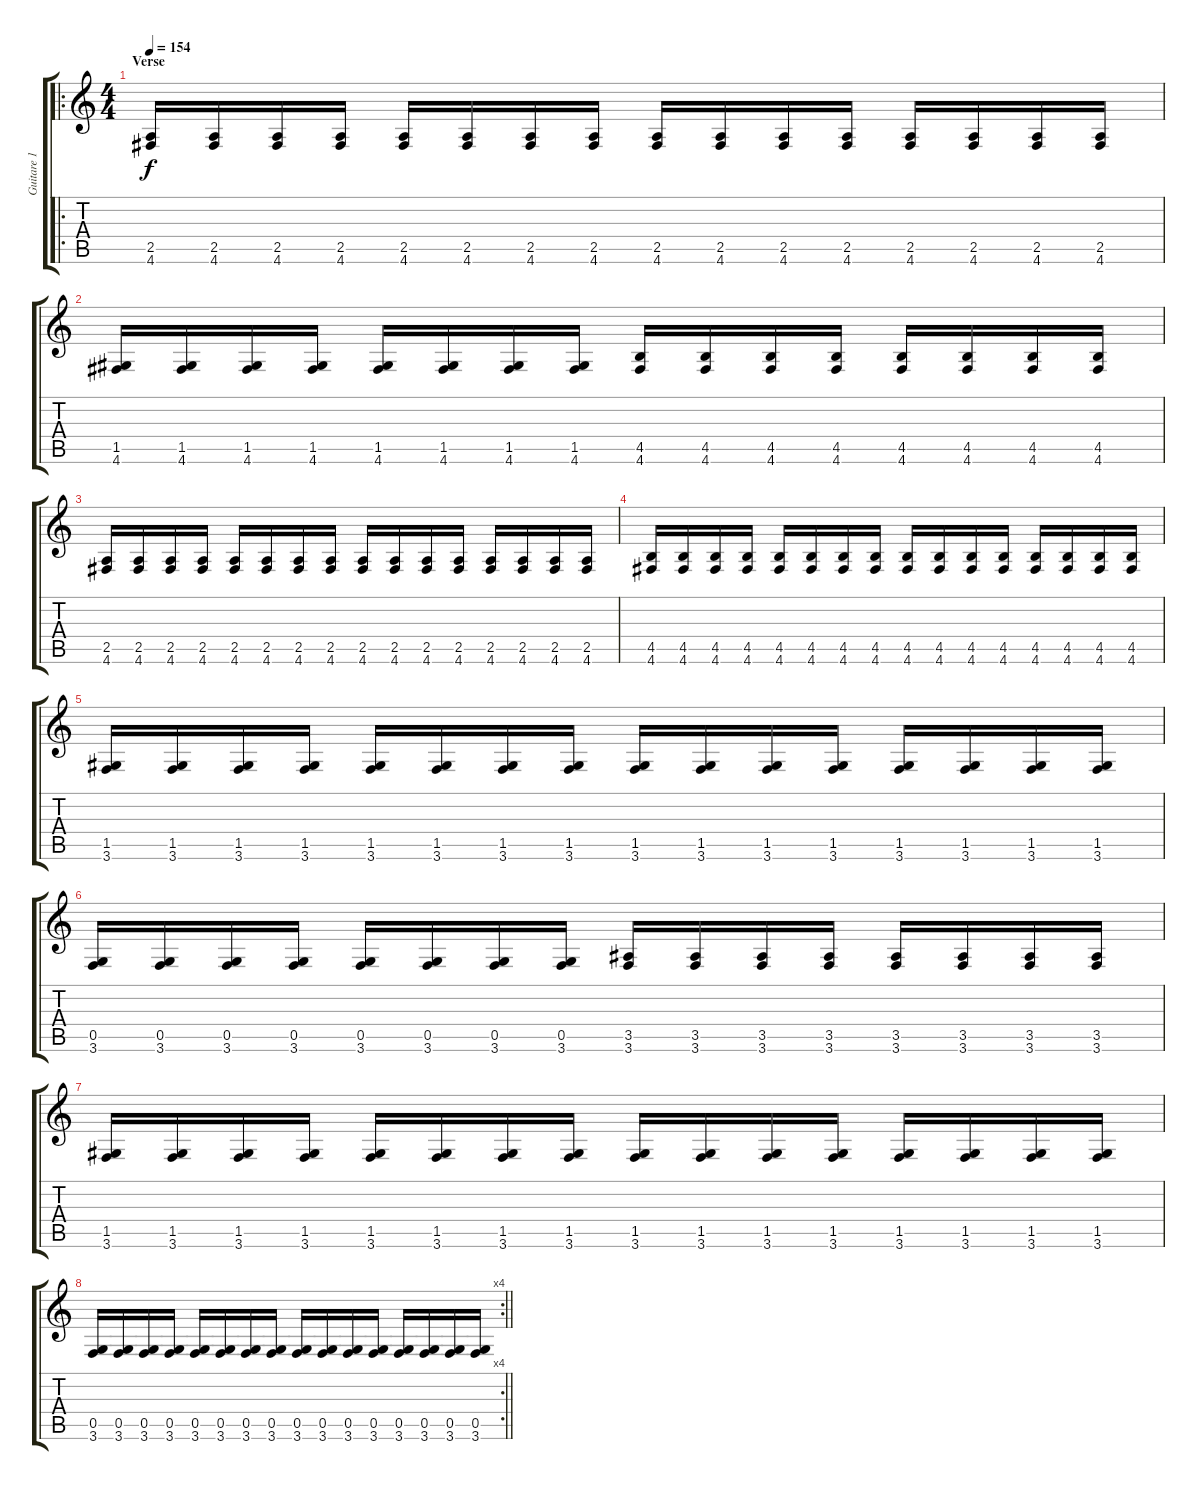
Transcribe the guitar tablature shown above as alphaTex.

\track ("Guitare 1" "Guitare 1") {instrument overdrivenguitar}
\staff {score tabs}
\tuning (D4 A3 F3 C3 G2 D2) {hide}
\ro
\ts (4 4)
\section ("" "Verse")
\tempo 154
\clef g2
\ks c
(2.5 4.6).16{dy f} (2.5 4.6).16 (2.5 4.6).16 (2.5 4.6).16 (2.5 4.6).16 (2.5 4.6).16 (2.5 4.6).16 (2.5 4.6).16 (2.5 4.6).16 (2.5 4.6).16 (2.5 4.6).16 (2.5 4.6).16 (2.5 4.6).16 (2.5 4.6).16 (2.5 4.6).16 (2.5 4.6).16 |
(1.5 4.6).16 (1.5 4.6).16 (1.5 4.6).16 (1.5 4.6).16 (1.5 4.6).16 (1.5 4.6).16 (1.5 4.6).16 (1.5 4.6).16 (4.5 4.6).16 (4.5 4.6).16 (4.5 4.6).16 (4.5 4.6).16 (4.5 4.6).16 (4.5 4.6).16 (4.5 4.6).16 (4.5 4.6).16 |
(2.5 4.6).16 (2.5 4.6).16 (2.5 4.6).16 (2.5 4.6).16 (2.5 4.6).16 (2.5 4.6).16 (2.5 4.6).16 (2.5 4.6).16 (2.5 4.6).16 (2.5 4.6).16 (2.5 4.6).16 (2.5 4.6).16 (2.5 4.6).16 (2.5 4.6).16 (2.5 4.6).16 (2.5 4.6).16 |
(4.5 4.6).16 (4.5 4.6).16 (4.5 4.6).16 (4.5 4.6).16 (4.5 4.6).16 (4.5 4.6).16 (4.5 4.6).16 (4.5 4.6).16 (4.5 4.6).16 (4.5 4.6).16 (4.5 4.6).16 (4.5 4.6).16 (4.5 4.6).16 (4.5 4.6).16 (4.5 4.6).16 (4.5 4.6).16 |
(1.5 3.6).16 (1.5 3.6).16 (1.5 3.6).16 (1.5 3.6).16 (1.5 3.6).16 (1.5 3.6).16 (1.5 3.6).16 (1.5 3.6).16 (1.5 3.6).16 (1.5 3.6).16 (1.5 3.6).16 (1.5 3.6).16 (1.5 3.6).16 (1.5 3.6).16 (1.5 3.6).16 (1.5 3.6).16 |
(0.5 3.6).16 (0.5 3.6).16 (0.5 3.6).16 (0.5 3.6).16 (0.5 3.6).16 (0.5 3.6).16 (0.5 3.6).16 (0.5 3.6).16 (3.5 3.6).16 (3.5 3.6).16 (3.5 3.6).16 (3.5 3.6).16 (3.5 3.6).16 (3.5 3.6).16 (3.5 3.6).16 (3.5 3.6).16 |
(1.5 3.6).16 (1.5 3.6).16 (1.5 3.6).16 (1.5 3.6).16 (1.5 3.6).16 (1.5 3.6).16 (1.5 3.6).16 (1.5 3.6).16 (1.5 3.6).16 (1.5 3.6).16 (1.5 3.6).16 (1.5 3.6).16 (1.5 3.6).16 (1.5 3.6).16 (1.5 3.6).16 (1.5 3.6).16 |
\rc 4
\barLineRight lightlight
(0.5 3.6).16 (0.5 3.6).16 (0.5 3.6).16 (0.5 3.6).16 (0.5 3.6).16 (0.5 3.6).16 (0.5 3.6).16 (0.5 3.6).16 (0.5 3.6).16 (0.5 3.6).16 (0.5 3.6).16 (0.5 3.6).16 (0.5 3.6).16 (0.5 3.6).16 (0.5 3.6).16 (0.5 3.6).16
